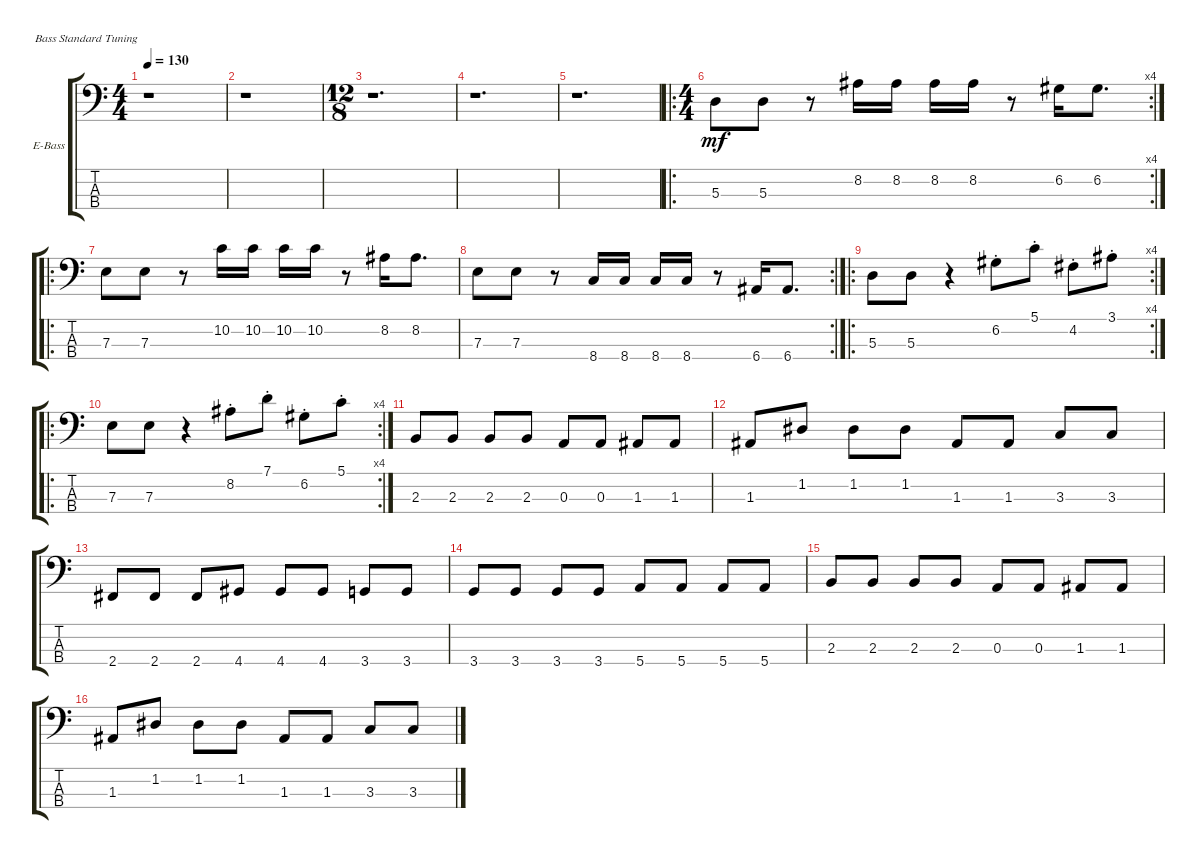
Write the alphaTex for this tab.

\defaultSystemsLayout 4
\bracketExtendMode groupsimilarinstruments
\firstSystemTrackNameOrientation horizontal
\otherSystemsTrackNameOrientation horizontal
\track ("Electric Bass" "E-Bass") {instrument electricbassfinger}
\staff {score tabs}
\tuning (G2 D2 A1 E1)
\ts (4 4)
\tempo 130
\clef f4
\scale
0.39527
\ks c
r.1{dy mf instrument electricbassfinger} |
\scale
0.209459 r.1 |
\ts (12 8)
\scale
0.39527 r.1{d} |
\scale
0.239382 r.1{d} |
\scale
0.239382 r.1{d} |
\ro
\rc 4
\ts (4 4)
\scale
0.521236 5.3.8 5.3.8 r.8 8.2.16 8.2.16 8.2.16 8.2.16 r.8 6.2.16 6.2.8{d} |
\ro
7.3.8 7.3.8 r.8 10.2.16 10.2.16 10.2.16 10.2.16 r.8 8.2.16 8.2.8{d} |
\rc 2
7.3.8 7.3.8 r.8 8.4.16 8.4.16 8.4.16 8.4.16 r.8 6.4.16 6.4.8{d} |
\ro
\rc 4
\scale
0.333333 5.3.8 5.3.8 r.4 6.2{st}.8 5.1{st}.8 4.2{st}.8 3.1{st}.8 |
\ro
\rc 4
\scale
0.333333 7.3.8 7.3.8 r.4 8.2{st}.8 7.1{st}.8 6.2{st}.8 5.1{st}.8 |
\scale
0.333333 2.3.8 2.3.8 2.3.8 2.3.8 0.3.8 0.3.8 1.3.8 1.3.8 |
\scale
0.333333 1.3.8 1.2.8 1.2.8 1.2.8 1.3.8 1.3.8 3.3.8 3.3.8 |
\scale
0.333333 2.4.8 2.4.8 2.4.8 4.4.8 4.4.8 4.4.8 3.4.8 3.4.8 |
\scale
0.333333 3.4.8 3.4.8 3.4.8 3.4.8 5.4.8 5.4.8 5.4.8 5.4.8 |
\scale
0.333333 2.3.8 2.3.8 2.3.8 2.3.8 0.3.8 0.3.8 1.3.8 1.3.8 |
\scale
0.333333 1.3.8 1.2.8 1.2.8 1.2.8 1.3.8 1.3.8 3.3.8 3.3.8
